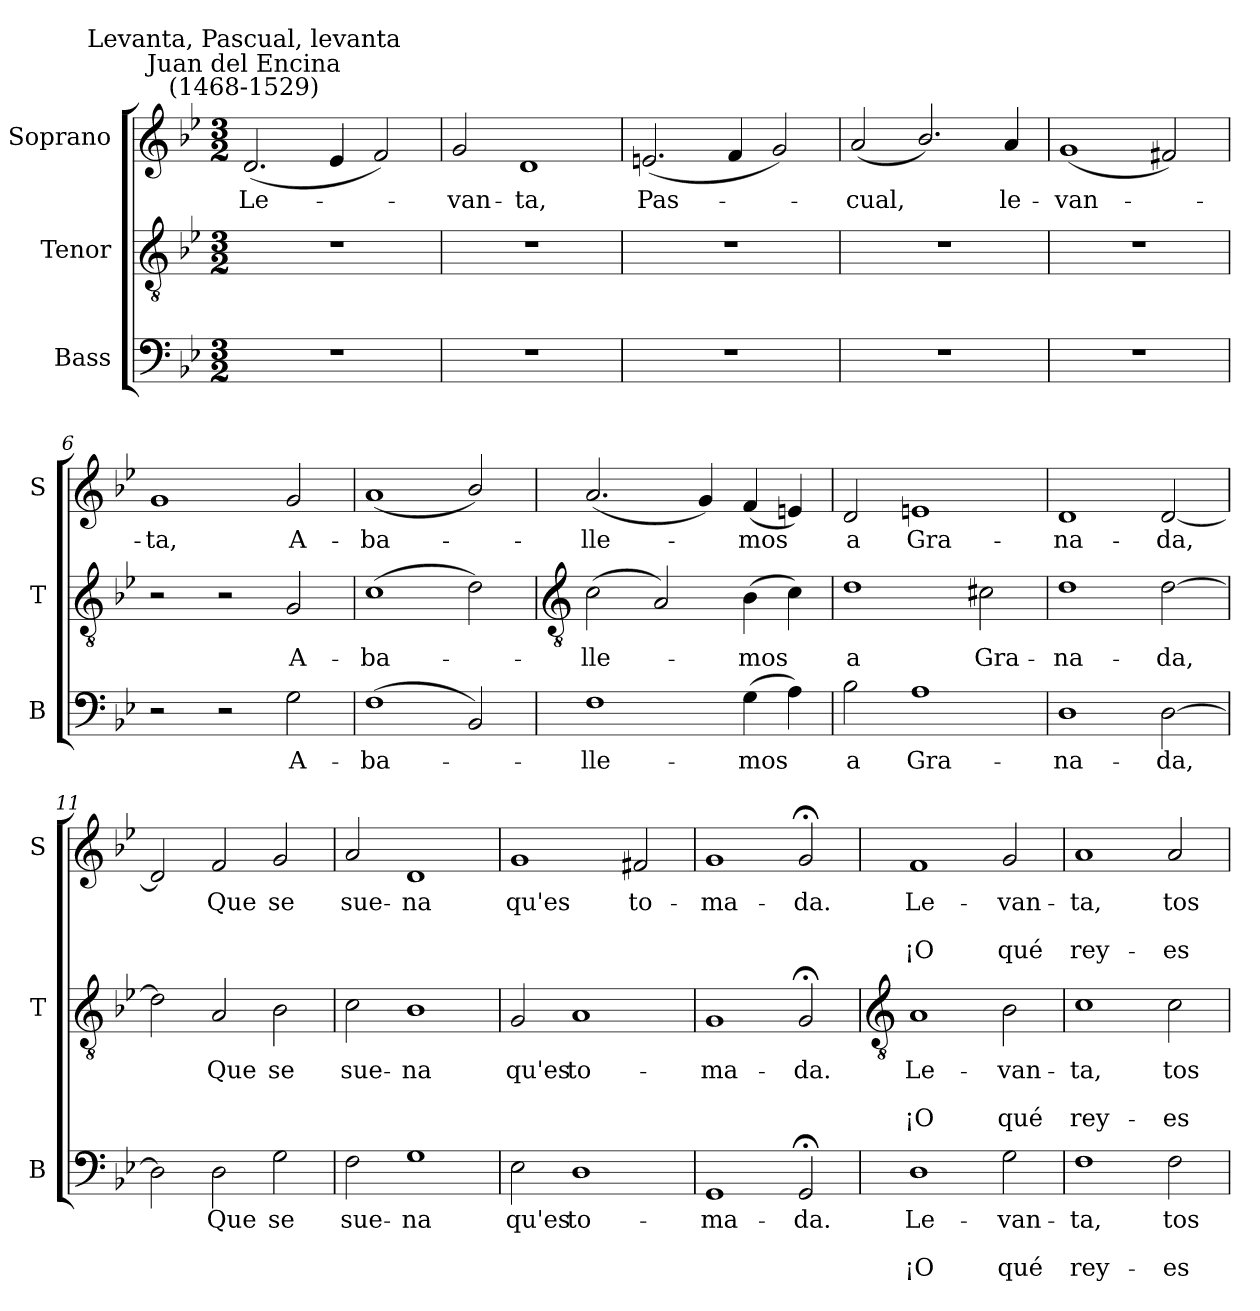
**kern	**text	**text	**text	**kern	**text	**text	**text	**kern	**text	**text	**text
*part3	*part3	*part3	*part3	*part2	*part2	*part2	*part2	*part1	*part1	*part1	*part1
*staff3	*staff3	*staff3	*staff3	*staff2	*staff2	*staff2	*staff2	*staff1	*staff1	*staff1	*staff1
*I"Bass	*	*	*	*I"Tenor	*	*	*	*I"Soprano	*	*	*
*I'B	*	*	*	*I'T	*	*	*	*I'S	*	*	*
*clefF4	*	*	*	*clefGv2	*	*	*	*clefG2	*	*	*
*k[b-e-]	*	*	*	*k[b-e-]	*	*	*	*k[b-e-]	*	*	*
*B-:	*	*	*	*B-:	*	*	*	*B-:	*	*	*
*M3/2	*	*	*	*M3/2	*	*	*	*M3/2	*	*	*
=1	=1	=1	=1	=1	=1	=1	=1	=1	=1	=1	=1
!	!	!	!	!	!	!	!	!LO:TX:a:cj:t=Juan del Encina\n(1468-1529)	!	!	!
!	!	!	!	!	!	!	!	!LO:TX:a:cj:t=Levanta, Pascual, levanta	!	!	!
!LO:N:vis=1	!	!	!	!LO:N:vis=1	!	!	!	!	!LO:LY:b	!	!
1.r	.	.	.	1.r	.	.	.	(<2.d	Le-	.	.
.	.	.	.	.	.	.	.	4e-	.	.	.
.	.	.	.	.	.	.	.	2f)	.	.	.
=2	=2	=2	=2	=2	=2	=2	=2	=2	=2	=2	=2
!LO:N:vis=1	!	!	!	!LO:N:vis=1	!	!	!	!	!LO:LY:b	!	!
1.r	.	.	.	1.r	.	.	.	2g	van-	.	.
!	!	!	!	!	!	!	!	!	!LO:LY:b	!	!
.	.	.	.	.	.	.	.	1d	-ta,	.	.
=3	=3	=3	=3	=3	=3	=3	=3	=3	=3	=3	=3
!LO:N:vis=1	!	!	!	!LO:N:vis=1	!	!	!	!	!LO:LY:b	!	!
1.r	.	.	.	1.r	.	.	.	(<2.en	Pas-	.	.
.	.	.	.	.	.	.	.	4f	.	.	.
.	.	.	.	.	.	.	.	2g)	.	.	.
=4	=4	=4	=4	=4	=4	=4	=4	=4	=4	=4	=4
!LO:N:vis=1	!	!	!	!LO:N:vis=1	!	!	!	!	!LO:LY:b	!	!
1.r	.	.	.	1.r	.	.	.	(<2a	cual,	.	.
.	.	.	.	.	.	.	.	2.b-/)	.	.	.
!	!	!	!	!	!	!	!	!	!LO:LY:b	!	!
.	.	.	.	.	.	.	.	4a	le-	.	.
=5	=5	=5	=5	=5	=5	=5	=5	=5	=5	=5	=5
!LO:N:vis=1	!	!	!	!LO:N:vis=1	!	!	!	!	!LO:LY:b	!	!
1.r	.	.	.	1.r	.	.	.	(<1g	-van-	.	.
.	.	.	.	.	.	.	.	2f#X)	.	.	.
=6	=6	=6	=6	=6	=6	=6	=6	=6	=6	=6	=6
!	!	!	!	!	!	!	!	!	!LO:LY:b	!	!
2r	.	.	.	2r	.	.	.	1g	ta,	.	.
2r	.	.	.	2r	.	.	.	.	.	.	.
!	!LO:LY:b	!	!	!	!LO:LY:b	!	!	!	!LO:LY:b	!	!
2G	A-	.	.	2G	A-	.	.	2g	A-	.	.
=7	=7	=7	=7	=7	=7	=7	=7	=7	=7	=7	=7
!	!LO:LY:b	!	!	!	!LO:LY:b	!	!	!	!LO:LY:b	!	!
(<1F	-ba-	.	.	(>1c	-ba-	.	.	(<1a	-ba-	.	.
2BB-)	.	.	.	2d)	.	.	.	2b-/)	.	.	.
!!LO:LB:g=z
=8	=8	=8	=8	=8	=8	=8	=8	=8	=8	=8	=8
*	*	*	*	*clefGv2	*	*	*	*	*	*	*
!	!LO:LY:b	!	!	!	!LO:LY:b	!	!	!	!LO:LY:b	!	!
1F	lle-	.	.	(<2c	lle-	.	.	(<2.a	lle-	.	.
.	.	.	.	2A)	.	.	.	.	.	.	.
.	.	.	.	.	.	.	.	4g)	.	.	.
!	!LO:LY:b	!	!	!	!LO:LY:b	!	!	!	!LO:LY:b	!	!
(>4G	-mos	.	.	(>4B-	mos	.	.	(<4f	mos	.	.
4A)	.	.	.	4c)	.	.	.	4en)	.	.	.
=9	=9	=9	=9	=9	=9	=9	=9	=9	=9	=9	=9
!	!LO:LY:b	!	!	!	!LO:LY:b	!	!	!	!LO:LY:b	!	!
2B-	a	.	.	1d	a	.	.	2d	a	.	.
!	!LO:LY:b	!	!	!	!	!	!	!	!LO:LY:b	!	!
1A	Gra-	.	.	.	.	.	.	1en	Gra-	.	.
!	!	!	!	!	!LO:LY:b	!	!	!	!	!	!
.	.	.	.	2c#X	Gra-	.	.	.	.	.	.
=10	=10	=10	=10	=10	=10	=10	=10	=10	=10	=10	=10
!	!LO:LY:b	!	!	!	!LO:LY:b	!	!	!	!LO:LY:b	!	!
1D	-na-	.	.	1d	-na-	.	.	1d	-na-	.	.
!	!LO:LY:b	!	!	!	!LO:LY:b	!	!	!	!LO:LY:b	!	!
[2D	-da,	.	.	[2d	-da,	.	.	[2d	-da,	.	.
=11	=11	=11	=11	=11	=11	=11	=11	=11	=11	=11	=11
2D]	.	.	.	2d]	.	.	.	2d]	.	.	.
!	!LO:LY:b	!	!	!	!LO:LY:b	!	!	!	!LO:LY:b	!	!
2D	Que	.	.	2A	Que	.	.	2f	Que	.	.
!	!LO:LY:b	!	!	!	!LO:LY:b	!	!	!	!LO:LY:b	!	!
2G	se	.	.	2B-	se	.	.	2g	se	.	.
=12	=12	=12	=12	=12	=12	=12	=12	=12	=12	=12	=12
!	!LO:LY:b	!	!	!	!LO:LY:b	!	!	!	!LO:LY:b	!	!
2F	sue-	.	.	2c	sue-	.	.	2a	sue-	.	.
!	!LO:LY:b	!	!	!	!LO:LY:b	!	!	!	!LO:LY:b	!	!
1G	-na	.	.	1B-	-na	.	.	1d	-na	.	.
=13	=13	=13	=13	=13	=13	=13	=13	=13	=13	=13	=13
!	!LO:LY:b	!	!	!	!LO:LY:b	!	!	!	!LO:LY:b	!	!
2E-	qu'es	.	.	2G	qu'es	.	.	1g	qu'es	.	.
!	!LO:LY:b	!	!	!	!LO:LY:b	!	!	!	!	!	!
1D	to-	.	.	1A	to-	.	.	.	.	.	.
!	!	!	!	!	!	!	!	!	!LO:LY:b	!	!
.	.	.	.	.	.	.	.	2f#X	to-	.	.
=14	=14	=14	=14	=14	=14	=14	=14	=14	=14	=14	=14
!	!LO:LY:b	!	!	!	!LO:LY:b	!	!	!	!LO:LY:b	!	!
1GG	-ma-	.	.	1G	-ma-	.	.	1g	-ma-	.	.
!	!LO:LY:b	!	!	!	!LO:LY:b	!	!	!	!LO:LY:b	!	!
2GG;<	-da.	.	.	2G;<	-da.	.	.	2g;<	-da.	.	.
!!LO:LB:g=z
=15	=15	=15	=15	=15	=15	=15	=15	=15	=15	=15	=15
*	*	*	*	*clefGv2	*	*	*	*	*	*	*
!	!LO:LY:b	!	!LO:LY:b	!	!LO:LY:b	!	!LO:LY:b	!	!LO:LY:b	!	!LO:LY:b
1D	Le-	.	-¡O	1A	Le-	.	-¡O	1f	Le-	.	-¡O
!	!LO:LY:b	!	!LO:LY:b	!	!LO:LY:b	!	!LO:LY:b	!	!LO:LY:b	!	!LO:LY:b
2G	van-	.	-qué	2B-	van-	.	-qué	2g	van-	.	-qué
=16	=16	=16	=16	=16	=16	=16	=16	=16	=16	=16	=16
!	!LO:LY:b	!	!LO:LY:b	!	!LO:LY:b	!	!LO:LY:b	!	!LO:LY:b	!	!LO:LY:b
1F	ta,	.	rey-	1c	ta,	.	rey-	1a	ta,	.	rey-
!	!LO:LY:b	!	!LO:LY:b	!	!LO:LY:b	!	!LO:LY:b	!	!LO:LY:b	!	!LO:LY:b
2F	-tos-	.	-es	2c	-tos-	.	-es	2a	-tos-	.	-es
=	=	=	=	=	=	=	=	=	=	=	=
*-	*-	*-	*-	*-	*-	*-	*-	*-	*-	*-	*-
